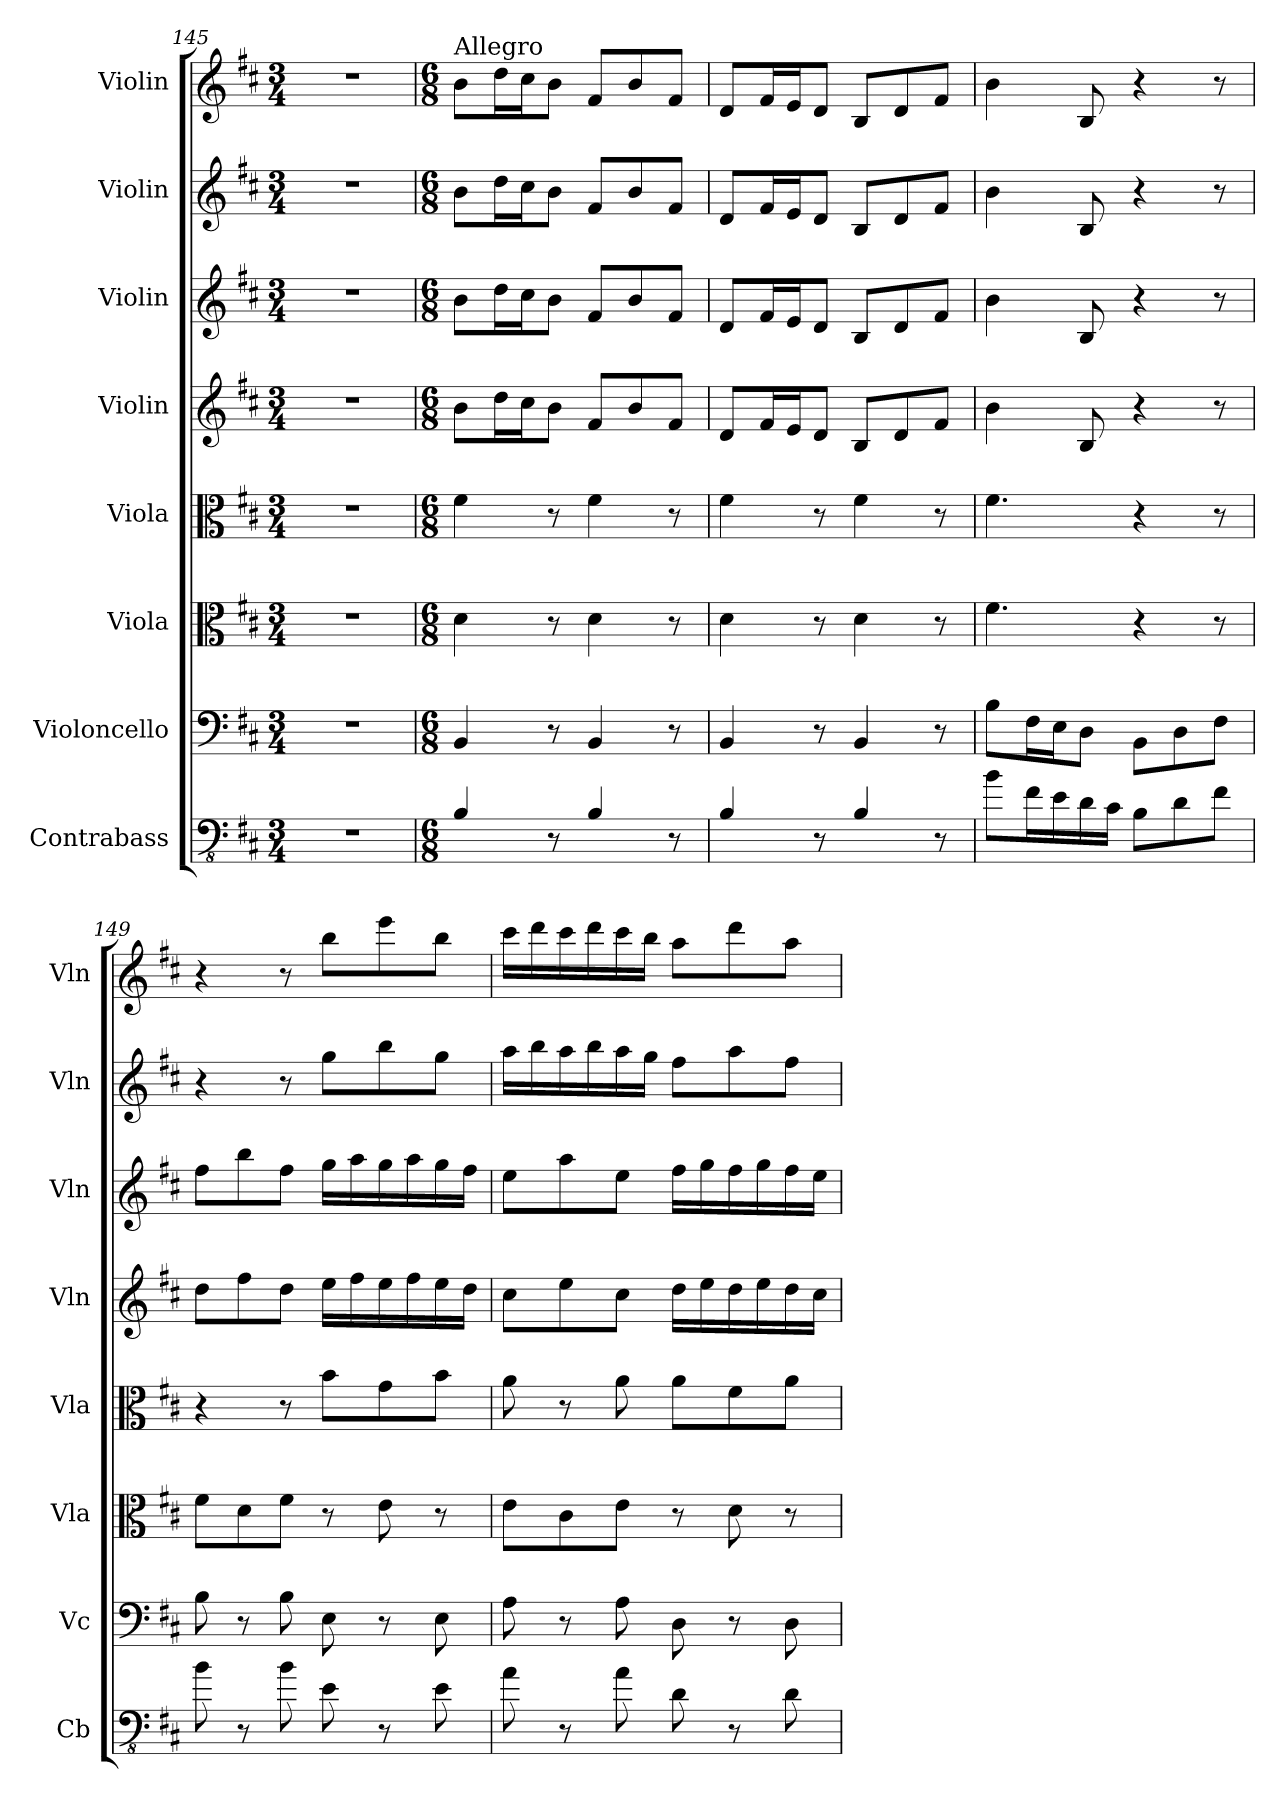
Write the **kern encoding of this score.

**kern	**kern	**kern	**kern	**kern	**kern	**kern	**kern
*part8	*part7	*part6	*part5	*part4	*part3	*part2	*part1
*staff8	*staff7	*staff6	*staff5	*staff4	*staff3	*staff2	*staff1
*I"Contrabass	*I"Violoncello	*I"Viola	*I"Viola	*I"Violin	*I"Violin	*I"Violin	*I"Violin
*I'Cb	*I'Vc	*I'Vla	*I'Vla	*I'Vln	*I'Vln	*I'Vln	*I'Vln
*clefFv4	*clefF4	*clefC3	*clefC3	*clefG2	*clefG2	*clefG2	*clefG2
*ITrd7c12	*	*	*	*	*	*	*
*k[f#c#]	*k[f#c#]	*k[f#c#]	*k[f#c#]	*k[f#c#]	*k[f#c#]	*k[f#c#]	*k[f#c#]
*M3/4	*M3/4	*M3/4	*M3/4	*M3/4	*M3/4	*M3/4	*M3/4
=145	=145	=145	=145	=145	=145	=145	=145
2.r	2.r	2.r	2.r	2.r	2.r	2.r	2.r
!!LO:PB:g=z
=146	=146	=146	=146	=146	=146	=146	=146
*M6/8	*M6/8	*M6/8	*M6/8	*M6/8	*M6/8	*M6/8	*M6/8
*	*	*	*	*	*	*	*MM140
!	!	!	!	!	!	!	!LO:TX:a:t=Allegro
4BBB/	4BB/	4d\	4f#\	8b\L	8b\L	8b\L	8b\L
.	.	.	.	16dd\L	16dd\L	16dd\L	16dd\L
.	.	.	.	16cc#\J	16cc#\J	16cc#\J	16cc#\J
8r	8r	8r	8r	8b\J	8b\J	8b\J	8b\J
4BBB/	4BB/	4d\	4f#\	8f#/L	8f#/L	8f#/L	8f#/L
.	.	.	.	8b/	8b/	8b/	8b/
8r	8r	8r	8r	8f#/J	8f#/J	8f#/J	8f#/J
=147	=147	=147	=147	=147	=147	=147	=147
4BBB/	4BB/	4d\	4f#\	8d/L	8d/L	8d/L	8d/L
.	.	.	.	16f#/L	16f#/L	16f#/L	16f#/L
.	.	.	.	16e/J	16e/J	16e/J	16e/J
8r	8r	8r	8r	8d/J	8d/J	8d/J	8d/J
4BBB/	4BB/	4d\	4f#\	8B/L	8B/L	8B/L	8B/L
.	.	.	.	8d/	8d/	8d/	8d/
8r	8r	8r	8r	8f#/J	8f#/J	8f#/J	8f#/J
=148	=148	=148	=148	=148	=148	=148	=148
8BB\L	8B\L	4.f#\	4.f#\	4b\	4b\	4b\	4b\
16FF#\L	16F#\L	.	.	.	.	.	.
16EE\	16E\J	.	.	.	.	.	.
16DD\	8D\J	.	.	8B/	8B/	8B/	8B/
16CC#\JJ	.	.	.	.	.	.	.
8BBB\L	8BB\L	4r	4r	4r	4r	4r	4r
8DD\	8D\	.	.	.	.	.	.
8FF#\J	8F#\J	8r	8r	8r	8r	8r	8r
=149	=149	=149	=149	=149	=149	=149	=149
8BB\	8B\	8f#\L	4r	8dd\L	8ff#\L	4r	4r
8r	8r	8d\	.	8ff#\	8bb\	.	.
8BB\	8B\	8f#\J	8r	8dd\J	8ff#\J	8r	8r
8EE\	8E\	8r	8b\L	16ee\LL	16gg\LL	8gg\L	8bb\L
.	.	.	.	16ff#\	16aa\	.	.
8r	8r	8e\	8g\	16ee\	16gg\	8bb\	8eee\
.	.	.	.	16ff#\	16aa\	.	.
8EE\	8E\	8r	8b\J	16ee\	16gg\	8gg\J	8bb\J
.	.	.	.	16dd\JJ	16ff#\JJ	.	.
=150	=150	=150	=150	=150	=150	=150	=150
8AA\	8A\	8e\L	8a\	8cc#\L	8ee\L	16aa\LL	16ccc#\LL
.	.	.	.	.	.	16bb\	16ddd\
8r	8r	8c#\	8r	8ee\	8aa\	16aa\	16ccc#\
.	.	.	.	.	.	16bb\	16ddd\
8AA\	8A\	8e\J	8a\	8cc#\J	8ee\J	16aa\	16ccc#\
.	.	.	.	.	.	16gg\JJ	16bb\JJ
8DD\	8D\	8r	8a\L	16dd\LL	16ff#\LL	8ff#\L	8aa\L
.	.	.	.	16ee\	16gg\	.	.
8r	8r	8d\	8f#\	16dd\	16ff#\	8aa\	8ddd\
.	.	.	.	16ee\	16gg\	.	.
8DD\	8D\	8r	8a\J	16dd\	16ff#\	8ff#\J	8aa\J
.	.	.	.	16cc#\JJ	16ee\JJ	.	.
=	=	=	=	=	=	=	=
*-	*-	*-	*-	*-	*-	*-	*-
